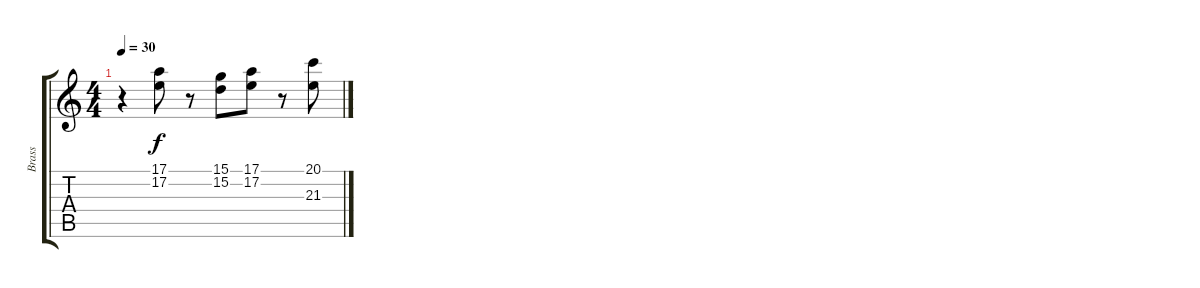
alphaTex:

\track ("Brass" "Brass") {instrument brasssection}
\staff {score tabs}
\tuning (E4 B3 G3 D3 A2 E2) {hide}
\ts (4 4)
\tempo 30
\clef g2
\ks c
r.4{dy f} (17.1 17.2).8 r.8 (15.1 15.2).8 (17.1 17.2).8 r.8 (20.1 21.3).8
